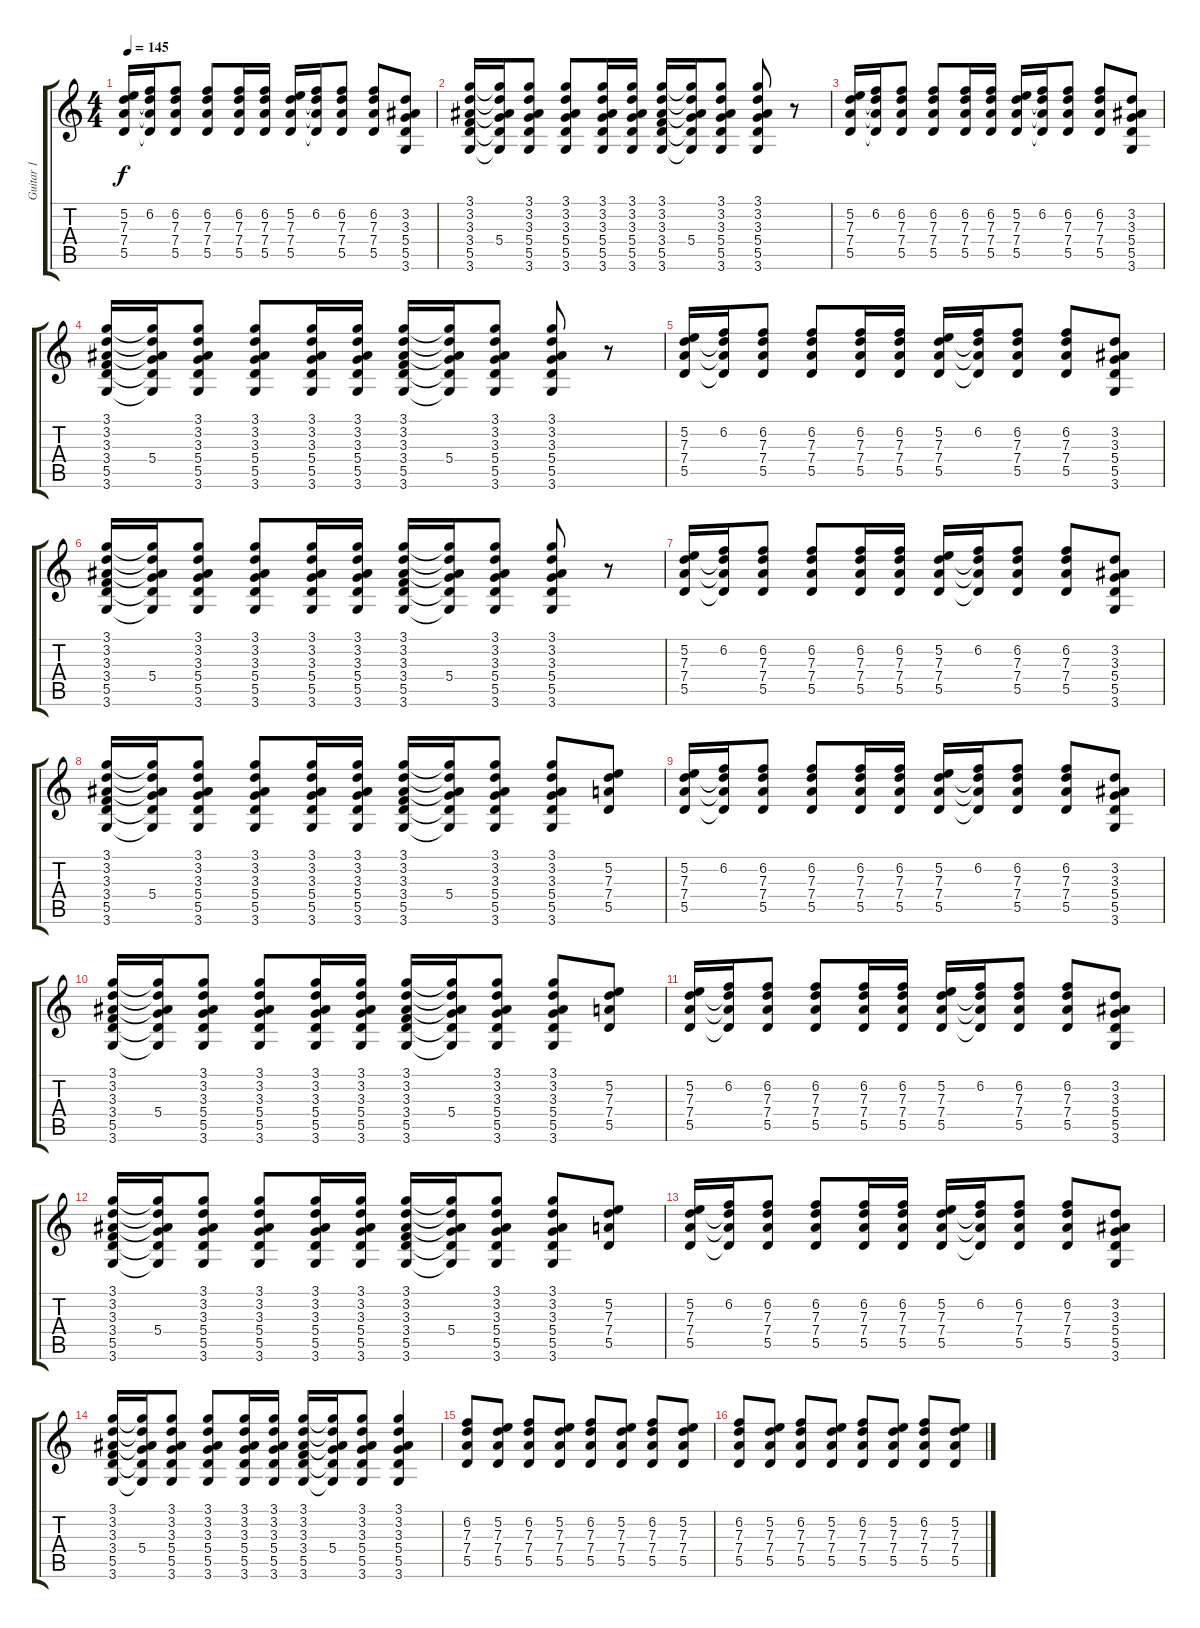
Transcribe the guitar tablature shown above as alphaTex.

\track ("Guitar 1" "Guitar 1") {instrument electricguitarjazz}
\staff {score tabs}
\tuning (E4 B3 G3 D3 A2 E2) {hide}
\ts (4 4)
\tempo 145
\clef g2
\ks c
(5.2 7.3 7.4 5.5).16{dy f} (6.2 7.3{t} 7.4{t} 5.5{t}).16 (6.2 7.3 7.4 5.5).8 (6.2 7.3 7.4 5.5).8 (6.2 7.3 7.4 5.5).16 (6.2 7.3 7.4 5.5).16 (5.2 7.3 7.4 5.5).16 (6.2 7.3{t} 7.4{t} 5.5{t}).16 (6.2 7.3 7.4 5.5).8 (6.2 7.3 7.4 5.5).8 (3.2 3.3 5.4 5.5 3.6).8 |
(3.1 3.2 3.3 3.4 5.5 3.6).16 (3.1{t} 3.2{t} 3.3{t} 5.4 5.5{t} 3.6{t}).16 (3.1 3.2 3.3 5.4 5.5 3.6).8 (3.1 3.2 3.3 5.4 5.5 3.6).8 (3.1 3.2 3.3 5.4 5.5 3.6).16 (3.1 3.2 3.3 5.4 5.5 3.6).16 (3.1 3.2 3.3 3.4 5.5 3.6).16 (3.1{t} 3.2{t} 3.3{t} 5.4 5.5{t} 3.6{t}).16 (3.1 3.2 3.3 5.4 5.5 3.6).8 (3.1 3.2 3.3 5.4 5.5 3.6).8 r.8 |
(5.2 7.3 7.4 5.5).16 (6.2 7.3{t} 7.4{t} 5.5{t}).16 (6.2 7.3 7.4 5.5).8 (6.2 7.3 7.4 5.5).8 (6.2 7.3 7.4 5.5).16 (6.2 7.3 7.4 5.5).16 (5.2 7.3 7.4 5.5).16 (6.2 7.3{t} 7.4{t} 5.5{t}).16 (6.2 7.3 7.4 5.5).8 (6.2 7.3 7.4 5.5).8 (3.2 3.3 5.4 5.5 3.6).8 |
(3.1 3.2 3.3 3.4 5.5 3.6).16 (3.1{t} 3.2{t} 3.3{t} 5.4 5.5{t} 3.6{t}).16 (3.1 3.2 3.3 5.4 5.5 3.6).8 (3.1 3.2 3.3 5.4 5.5 3.6).8 (3.1 3.2 3.3 5.4 5.5 3.6).16 (3.1 3.2 3.3 5.4 5.5 3.6).16 (3.1 3.2 3.3 3.4 5.5 3.6).16 (3.1{t} 3.2{t} 3.3{t} 5.4 5.5{t} 3.6{t}).16 (3.1 3.2 3.3 5.4 5.5 3.6).8 (3.1 3.2 3.3 5.4 5.5 3.6).8 r.8 |
(5.2 7.3 7.4 5.5).16 (6.2 7.3{t} 7.4{t} 5.5{t}).16 (6.2 7.3 7.4 5.5).8 (6.2 7.3 7.4 5.5).8 (6.2 7.3 7.4 5.5).16 (6.2 7.3 7.4 5.5).16 (5.2 7.3 7.4 5.5).16 (6.2 7.3{t} 7.4{t} 5.5{t}).16 (6.2 7.3 7.4 5.5).8 (6.2 7.3 7.4 5.5).8 (3.2 3.3 5.4 5.5 3.6).8 |
(3.1 3.2 3.3 3.4 5.5 3.6).16 (3.1{t} 3.2{t} 3.3{t} 5.4 5.5{t} 3.6{t}).16 (3.1 3.2 3.3 5.4 5.5 3.6).8 (3.1 3.2 3.3 5.4 5.5 3.6).8 (3.1 3.2 3.3 5.4 5.5 3.6).16 (3.1 3.2 3.3 5.4 5.5 3.6).16 (3.1 3.2 3.3 3.4 5.5 3.6).16 (3.1{t} 3.2{t} 3.3{t} 5.4 5.5{t} 3.6{t}).16 (3.1 3.2 3.3 5.4 5.5 3.6).8 (3.1 3.2 3.3 5.4 5.5 3.6).8 r.8 |
(5.2 7.3 7.4 5.5).16 (6.2 7.3{t} 7.4{t} 5.5{t}).16 (6.2 7.3 7.4 5.5).8 (6.2 7.3 7.4 5.5).8 (6.2 7.3 7.4 5.5).16 (6.2 7.3 7.4 5.5).16 (5.2 7.3 7.4 5.5).16 (6.2 7.3{t} 7.4{t} 5.5{t}).16 (6.2 7.3 7.4 5.5).8 (6.2 7.3 7.4 5.5).8 (3.2 3.3 5.4 5.5 3.6).8 |
(3.1 3.2 3.3 3.4 5.5 3.6).16 (3.1{t} 3.2{t} 3.3{t} 5.4 5.5{t} 3.6{t}).16 (3.1 3.2 3.3 5.4 5.5 3.6).8 (3.1 3.2 3.3 5.4 5.5 3.6).8 (3.1 3.2 3.3 5.4 5.5 3.6).16 (3.1 3.2 3.3 5.4 5.5 3.6).16 (3.1 3.2 3.3 3.4 5.5 3.6).16 (3.1{t} 3.2{t} 3.3{t} 5.4 5.5{t} 3.6{t}).16 (3.1 3.2 3.3 5.4 5.5 3.6).8 (3.1 3.2 3.3 5.4 5.5 3.6).8 (5.2 7.3 7.4 5.5).8 |
(5.2 7.3 7.4 5.5).16 (6.2 7.3{t} 7.4{t} 5.5{t}).16 (6.2 7.3 7.4 5.5).8 (6.2 7.3 7.4 5.5).8 (6.2 7.3 7.4 5.5).16 (6.2 7.3 7.4 5.5).16 (5.2 7.3 7.4 5.5).16 (6.2 7.3{t} 7.4{t} 5.5{t}).16 (6.2 7.3 7.4 5.5).8 (6.2 7.3 7.4 5.5).8 (3.2 3.3 5.4 5.5 3.6).8 |
(3.1 3.2 3.3 3.4 5.5 3.6).16 (3.1{t} 3.2{t} 3.3{t} 5.4 5.5{t} 3.6{t}).16 (3.1 3.2 3.3 5.4 5.5 3.6).8 (3.1 3.2 3.3 5.4 5.5 3.6).8 (3.1 3.2 3.3 5.4 5.5 3.6).16 (3.1 3.2 3.3 5.4 5.5 3.6).16 (3.1 3.2 3.3 3.4 5.5 3.6).16 (3.1{t} 3.2{t} 3.3{t} 5.4 5.5{t} 3.6{t}).16 (3.1 3.2 3.3 5.4 5.5 3.6).8 (3.1 3.2 3.3 5.4 5.5 3.6).8 (5.2 7.3 7.4 5.5).8 |
(5.2 7.3 7.4 5.5).16 (6.2 7.3{t} 7.4{t} 5.5{t}).16 (6.2 7.3 7.4 5.5).8 (6.2 7.3 7.4 5.5).8 (6.2 7.3 7.4 5.5).16 (6.2 7.3 7.4 5.5).16 (5.2 7.3 7.4 5.5).16 (6.2 7.3{t} 7.4{t} 5.5{t}).16 (6.2 7.3 7.4 5.5).8 (6.2 7.3 7.4 5.5).8 (3.2 3.3 5.4 5.5 3.6).8 |
(3.1 3.2 3.3 3.4 5.5 3.6).16 (3.1{t} 3.2{t} 3.3{t} 5.4 5.5{t} 3.6{t}).16 (3.1 3.2 3.3 5.4 5.5 3.6).8 (3.1 3.2 3.3 5.4 5.5 3.6).8 (3.1 3.2 3.3 5.4 5.5 3.6).16 (3.1 3.2 3.3 5.4 5.5 3.6).16 (3.1 3.2 3.3 3.4 5.5 3.6).16 (3.1{t} 3.2{t} 3.3{t} 5.4 5.5{t} 3.6{t}).16 (3.1 3.2 3.3 5.4 5.5 3.6).8 (3.1 3.2 3.3 5.4 5.5 3.6).8 (5.2 7.3 7.4 5.5).8 |
(5.2 7.3 7.4 5.5).16 (6.2 7.3{t} 7.4{t} 5.5{t}).16 (6.2 7.3 7.4 5.5).8 (6.2 7.3 7.4 5.5).8 (6.2 7.3 7.4 5.5).16 (6.2 7.3 7.4 5.5).16 (5.2 7.3 7.4 5.5).16 (6.2 7.3{t} 7.4{t} 5.5{t}).16 (6.2 7.3 7.4 5.5).8 (6.2 7.3 7.4 5.5).8 (3.2 3.3 5.4 5.5 3.6).8 |
(3.1 3.2 3.3 3.4 5.5 3.6).16 (3.1{t} 3.2{t} 3.3{t} 5.4 5.5{t} 3.6{t}).16 (3.1 3.2 3.3 5.4 5.5 3.6).8 (3.1 3.2 3.3 5.4 5.5 3.6).8 (3.1 3.2 3.3 5.4 5.5 3.6).16 (3.1 3.2 3.3 5.4 5.5 3.6).16 (3.1 3.2 3.3 3.4 5.5 3.6).16 (3.1{t} 3.2{t} 3.3{t} 5.4 5.5{t} 3.6{t}).16 (3.1 3.2 3.3 5.4 5.5 3.6).8 (3.1 3.2 3.3 5.4 5.5 3.6).4 |
(6.2 7.3 7.4 5.5).8 (5.2 7.3 7.4 5.5).8 (6.2 7.3 7.4 5.5).8 (5.2 7.3 7.4 5.5).8 (6.2 7.3 7.4 5.5).8 (5.2 7.3 7.4 5.5).8 (6.2 7.3 7.4 5.5).8 (5.2 7.3 7.4 5.5).8 |
(6.2 7.3 7.4 5.5).8 (5.2 7.3 7.4 5.5).8 (6.2 7.3 7.4 5.5).8 (5.2 7.3 7.4 5.5).8 (6.2 7.3 7.4 5.5).8 (5.2 7.3 7.4 5.5).8 (6.2 7.3 7.4 5.5).8 (5.2 7.3 7.4 5.5).8
